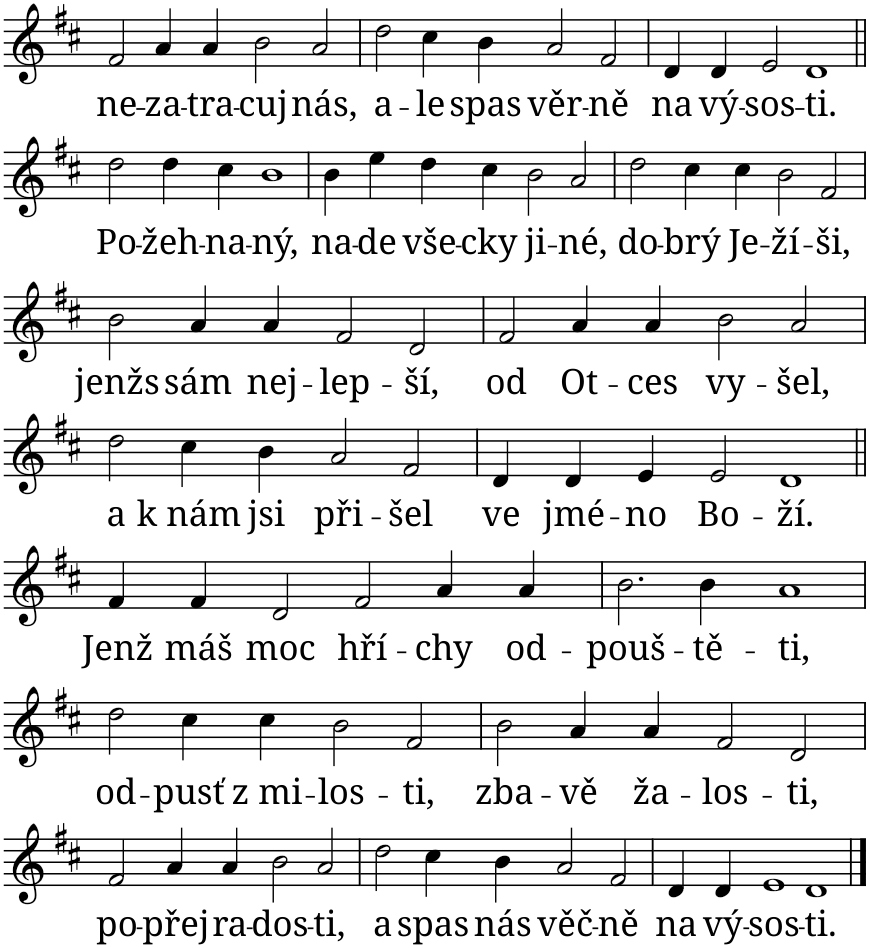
**kern	**text
*part1	*part1
*staff1	*staff1
*I"Piano	*
*I'Pno.	*
!!LO:PB:g=z
*clefG2	*
*k[f#c#]	*
*M7/1	*
=22	=22
!	!LO:LY:b
2f#/	ne-
!	!LO:LY:b
4a/	-za-
!	!LO:LY:b
4a/	-tra-
!	!LO:LY:b
2b\	-cuj
!	!LO:LY:b
2a/	nás,
=23	=23
!	!LO:LY:b
2dd\	a-
!	!LO:LY:b
4cc#\	-le
!	!LO:LY:b
4b\	spas
!	!LO:LY:b
2a/	věr-
!	!LO:LY:b
2f#/	-ně
=24	=24
!	!LO:LY:b
4d/	na
!	!LO:LY:b
4d/	vý-
!	!LO:LY:b
2e/	-sos-
!	!LO:LY:b
1d	-ti.
!!LO:LB:g=z
=25||	=25||
!	!LO:LY:b
2dd\	Po-
!	!LO:LY:b
4dd\	-žeh-
!	!LO:LY:b
4cc#\	-na-
!	!LO:LY:b
1b	-ný,
=26	=26
!	!LO:LY:b
4b\	na-
!	!LO:LY:b
4ee\	-de
!	!LO:LY:b
4dd\	vše-
!	!LO:LY:b
4cc#\	-cky
!	!LO:LY:b
2b\	ji-
!	!LO:LY:b
2a/	-né,
=27	=27
!	!LO:LY:b
2dd\	do-
!	!LO:LY:b
4cc#\	-brý
!	!LO:LY:b
4cc#\	Je-
!	!LO:LY:b
2b\	-ží-
!	!LO:LY:b
2f#/	-ši,
!!LO:LB:g=z
=28	=28
!	!LO:LY:b
2b\	jenžs
!	!LO:LY:b
4a/	sám
!	!LO:LY:b
4a/	nej-
!	!LO:LY:b
2f#/	-lep-
!	!LO:LY:b
2d/	-ší,
=29	=29
!	!LO:LY:b
2f#/	od
!	!LO:LY:b
4a/	Ot-
!	!LO:LY:b
4a/	-ces
!	!LO:LY:b
2b\	vy-
!	!LO:LY:b
2a/	-šel,
!!LO:LB:g=z
=30	=30
!	!LO:LY:b
2dd\	a
!	!LO:LY:b
4cc#\	k nám
!	!LO:LY:b
4b\	jsi
!	!LO:LY:b
2a/	při-
!	!LO:LY:b
2f#/	-šel
=31	=31
!	!LO:LY:b
4d/	ve
!	!LO:LY:b
4d/	jmé-
!	!LO:LY:b
4e/	-no
!	!LO:LY:b
2e/	Bo-
!	!LO:LY:b
1d	-ží.
!!LO:LB:g=z
=32||	=32||
!	!LO:LY:b
4f#/	Jenž
!	!LO:LY:b
4f#/	máš
!	!LO:LY:b
2d/	moc
!	!LO:LY:b
2f#/	hří-
!	!LO:LY:b
4a/	-chy
!	!LO:LY:b
4a/	od-
=33	=33
!	!LO:LY:b
2.b\	-pouš-
!	!LO:LY:b
4b\	-tě-
!	!LO:LY:b
1a	-ti,
!!LO:LB:g=z
=34	=34
!	!LO:LY:b
2dd\	od-
!	!LO:LY:b
4cc#\	-pusť
!	!LO:LY:b
4cc#\	z mi-
!	!LO:LY:b
2b\	-los-
!	!LO:LY:b
2f#/	-ti,
=35	=35
!	!LO:LY:b
2b\	zba-
!	!LO:LY:b
4a/	-vě
!	!LO:LY:b
4a/	ža-
!	!LO:LY:b
2f#/	-los-
!	!LO:LY:b
2d/	-ti,
!!LO:LB:g=z
=36	=36
!	!LO:LY:b
2f#/	po-
!	!LO:LY:b
4a/	-přej
!	!LO:LY:b
4a/	ra-
!	!LO:LY:b
2b\	-dos-
!	!LO:LY:b
2a/	-ti,
=37	=37
!	!LO:LY:b
2dd\	a
!	!LO:LY:b
4cc#\	spas
!	!LO:LY:b
4b\	nás
!	!LO:LY:b
2a/	věč-
!	!LO:LY:b
2f#/	-ně
=38	=38
!	!LO:LY:b
4d/	na
!	!LO:LY:b
4d/	vý-
!	!LO:LY:b
1e	-sos-
!	!LO:LY:b
1d	-ti.
==	==
*-	*-
